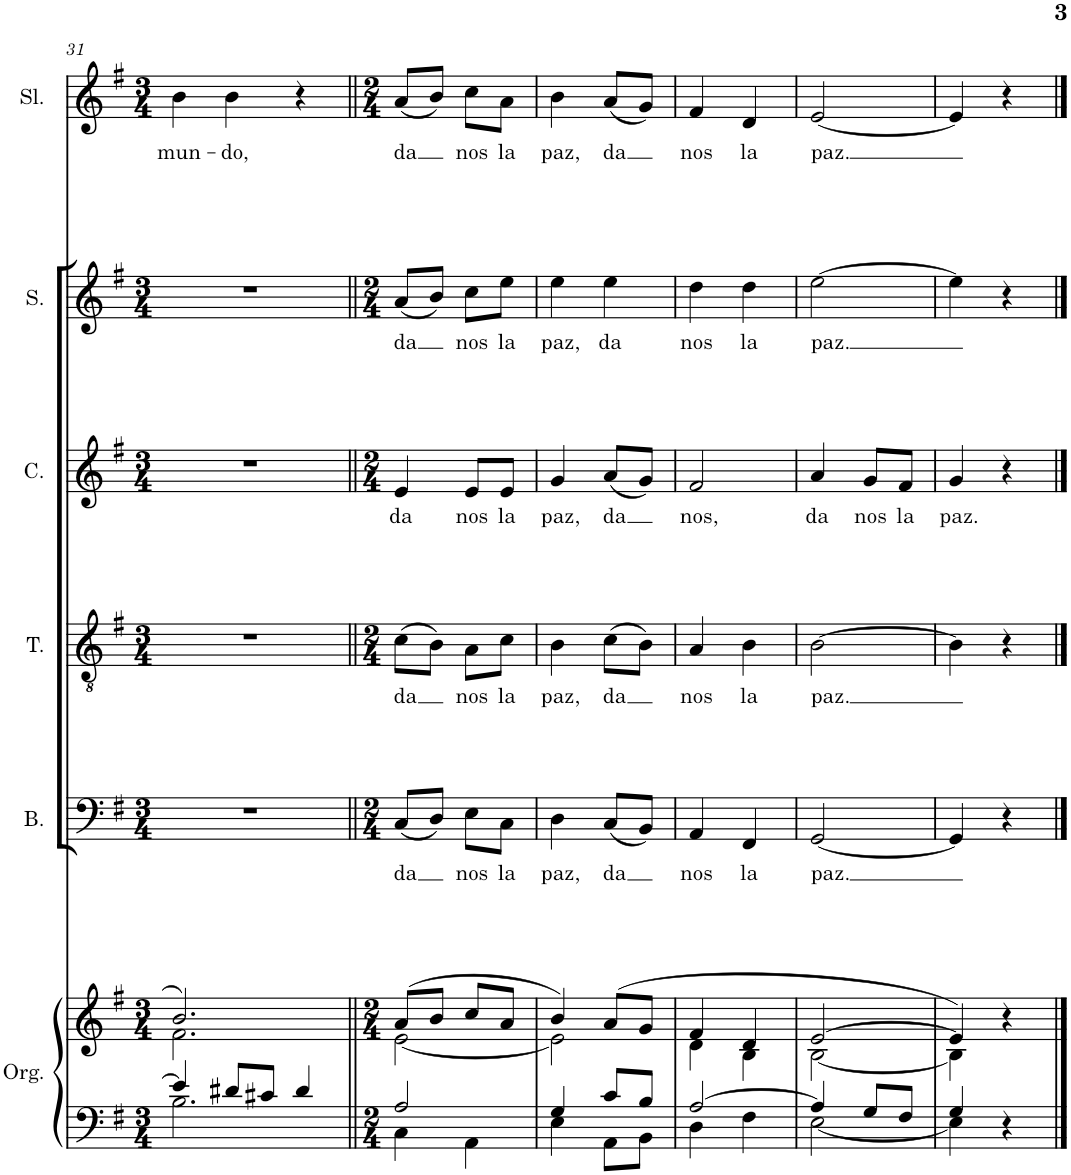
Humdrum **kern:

**kern	**kern	**kern	**text	**kern	**text	**kern	**text	**kern	**text	**kern	**text
*part6	*part6	*part5	*part5	*part4	*part4	*part3	*part3	*part2	*part2	*part1	*part1
*staff7	*staff6	*staff5	*staff5	*staff4	*staff4	*staff3	*staff3	*staff2	*staff2	*staff1	*staff1
*I"Órgano	*	*I"Bajo	*	*I"Tenor	*	*I"Contralto	*	*I"Soprano	*	*I"Solista	*
*	*	*I'B.	*	*I'T.	*	*I'C.	*	*I'S.	*	*I'Sl.	*
!!LO:PB:g=z
*clefF4	*clefG2	*clefF4	*	*clefGv2	*	*clefG2	*	*clefG2	*	*clefG2	*
*k[f#]	*k[f#]	*k[f#]	*	*k[f#]	*	*k[f#]	*	*k[f#]	*	*k[f#]	*
*M3/4	*M3/4	*M3/4	*	*M3/4	*	*M3/4	*	*M3/4	*	*M3/4	*
=31	=31	=31	=31	=31	=31	=31	=31	=31	=31	=31	=31
*^	*^	*	*	*	*	*	*	*	*	*	*
!	!	!	!	!	!	!	!	!	!	!	!	!	!LO:LY:b
4e/]	2.B\	2.b/	2.f#\	2.r	.	2.r	.	2.r	.	2.r	.	4b\	mun-
!	!	!	!	!	!	!	!	!	!	!	!	!	!LO:LY:b
8d#X/L	.	.	.	.	.	.	.	.	.	.	.	4b\	-do,
8c#X/J	.	.	.	.	.	.	.	.	.	.	.	.	.
4d#/	.	.	.	.	.	.	.	.	.	.	.	4r	.
=32||	=32||	=32||	=32||	=32||	=32||	=32||	=32||	=32||	=32||	=32||	=32||	=32||	=32||
*M2/4	*	*M2/4	*	*M2/4	*	*M2/4	*	*M2/4	*	*M2/4	*	*M2/4	*
!	!	!	!	!	!LO:LY:b	!	!LO:LY:b	!	!LO:LY:b	!	!LO:LY:b	!	!LO:LY:b
2A/	4C\	(8a/L	[2e\	(8C/L	da	(8c\L	da	4e/	da	(8a/L	da	(8a/L	da
.	.	8b/J	.	8D/J)	.	8B\J)	.	.	.	8b/J)	.	8b/J)	.
!	!	!	!	!	!LO:LY:b	!	!LO:LY:b	!	!LO:LY:b	!	!LO:LY:b	!	!LO:LY:b
.	4AA\	8cc/L	.	8E\L	nos	8A\L	nos	8e/L	nos	8cc\L	nos	8cc\L	nos
!	!	!	!	!	!LO:LY:b	!	!LO:LY:b	!	!LO:LY:b	!	!LO:LY:b	!	!LO:LY:b
.	.	8a/J	.	8C\J	la	8c\J	la	8e/J	la	8ee\J	la	8a\J	la
=33	=33	=33	=33	=33	=33	=33	=33	=33	=33	=33	=33	=33	=33
!	!	!	!	!	!LO:LY:b	!	!LO:LY:b	!	!LO:LY:b	!	!LO:LY:b	!	!LO:LY:b
4G/	4E\	4b/)	2e\]	4D\	paz,	4B\	paz,	4g/	paz,	4ee\	paz,	4b\	paz,
!	!	!	!	!	!LO:LY:b	!	!LO:LY:b	!	!LO:LY:b	!	!LO:LY:b	!	!LO:LY:b
8c/L	8AA\L	(8a/L	.	(8C/L	da	(8c\L	da	(8a/L	da	4ee\	da	(8a/L	da
8B/J	8BB\J	8g/J	.	8BB/J)	.	8B\J)	.	8g/J)	.	.	.	8g/J)	.
=34	=34	=34	=34	=34	=34	=34	=34	=34	=34	=34	=34	=34	=34
!	!	!	!	!	!LO:LY:b	!	!LO:LY:b	!	!LO:LY:b	!	!LO:LY:b	!	!LO:LY:b
[2A/	4D\	4f#/	4d\	4AA/	nos	4A/	nos	2f#/	nos,	4dd\	nos	4f#/	nos
!	!	!	!	!	!LO:LY:b	!	!LO:LY:b	!	!	!	!LO:LY:b	!	!LO:LY:b
.	4F#\	4d/	4B\	4FF#/	la	4B\	la	.	.	4dd\	la	4d/	la
=35	=35	=35	=35	=35	=35	=35	=35	=35	=35	=35	=35	=35	=35
!	!	!	!	!	!LO:LY:b	!	!LO:LY:b	!	!LO:LY:b	!	!LO:LY:b	!	!LO:LY:b
4A/]	[2E\	[2e/	[2B\	[2GG/	paz.	[2B\	paz.	4a/	da	[2ee\	paz.	[2e/	paz.
!	!	!	!	!	!	!	!	!	!LO:LY:b	!	!	!	!
8G/L	.	.	.	.	.	.	.	8g/L	nos	.	.	.	.
!	!	!	!	!	!	!	!	!	!LO:LY:b	!	!	!	!
8F#/J	.	.	.	.	.	.	.	8f#/J	la	.	.	.	.
=36	=36	=36	=36	=36	=36	=36	=36	=36	=36	=36	=36	=36	=36
!	!	!	!	!	!	!	!	!	!LO:LY:b	!	!	!	!
4G/	4E\]	4e/])	4B\]	4GG/]	.	4B\]	.	4g/	paz.	4ee\]	.	4e/]	.
4r	4ryy	4r	4ryy	4r	.	4r	.	4r	.	4r	.	4r	.
*v	*v	*	*	*	*	*	*	*	*	*	*	*	*
*	*v	*v	*	*	*	*	*	*	*	*	*	*
==	==	==	==	==	==	==	==	==	==	==	==
*-	*-	*-	*-	*-	*-	*-	*-	*-	*-	*-	*-
